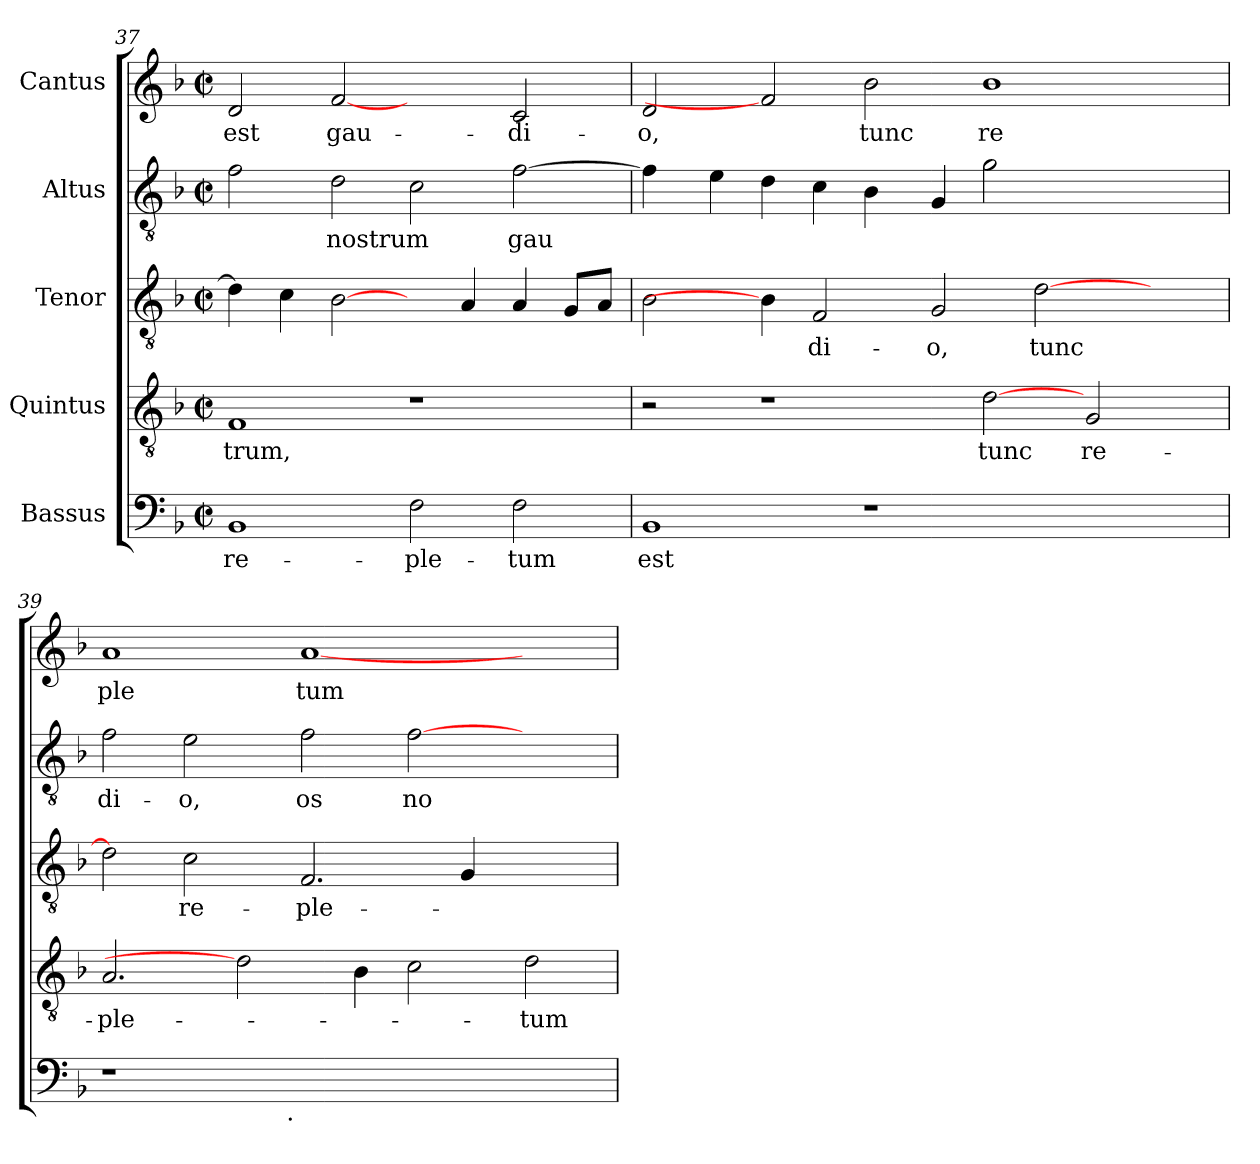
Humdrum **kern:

**kern	**text	**kern	**text	**kern	**text	**kern	**text	**kern	**text
*part5	*part5	*part4	*part4	*part3	*part3	*part2	*part2	*part1	*part1
*staff5	*staff5	*staff4	*staff4	*staff3	*staff3	*staff2	*staff2	*staff1	*staff1
*I"Bassus	*	*I"Quintus	*	*I"Tenor	*	*I"Altus	*	*I"Cantus	*
*clefF4	*	*clefGv2	*	*clefGv2	*	*clefGv2	*	*clefG2	*
*k[b-]	*	*k[b-]	*	*k[b-]	*	*k[b-]	*	*k[b-]	*
*F:	*	*F:	*	*F:	*	*F:	*	*F:	*
*M2/2	*	*M2/2	*	*M2/2	*	*M2/2	*	*M2/2	*
*met(c|)	*	*met(c|)	*	*met(c|)	*	*met(c|)	*	*met(c|)	*
=37	=37	=37	=37	=37	=37	=37	=37	=37	=37
!	!LO:LY:b:cj	!	!LO:LY:b:cj	!	!	!	!	!	!LO:LY:b:cj
1BB-	re-	1F	trum,	4d\]	.	2f\	.	2d/	est
.	.	.	.	4c\	.	.	.	.	.
!	!	!	!	!	!	!	!LO:LY:b	!	!LO:LY:b:cj
.	.	.	.	[2B-\	.	2d\	nostrum	[2f	gau-
!	!LO:LY:b:cj	!	!	!	!	!	!	!	!
2F\	-ple-	1r	.	4ryy	.	2c\	.	2ryy	.
.	.	.	.	4A/	.	.	.	.	.
!	!LO:LY:b:cj	!	!	!	!	!	!LO:LY:b	!	!LO:LY:b:cj
2F\	-tum	.	.	4A/	.	[>2f\	gau	2c/	-di-
.	.	.	.	8G/L	.	.	.	.	.
.	.	.	.	8A/J	.	.	.	.	.
!!LO:PB:g=z
=38	=38	=38	=38	=38	=38	=38	=38	=38	=38
!	!LO:LY:b:cj	!	!	!	!	!	!	!	!LO:LY:b:cj
*	*	*^	*	*	*	*	*	*	*
1BB-	est	2r	16.ryy	.	2B-\	.	4f\]	.	2d/	-o,
.	.	.	1ryy	.	.	.	.	.	.	.
.	.	.	.	.	.	.	4e\	.	.	.
.	.	1r	.	.	4B-\]	.	4d\	.	2f]	.
!	!	!	!	!	!	!LO:LY:b:cj	!	!	!	!
.	.	.	.	.	2F/	-di-	4c\	.	.	.
!	!	!	!	!	!	!	!	!	!	!LO:LY:b:cj
1r	.	.	.	.	.	.	4B-\	.	2b-\	tunc
.	.	.	1ryy	.	.	.	.	.	.	.
!	!	!	!	!	!	!LO:LY:b:cj	!	!	!	!
.	.	.	.	.	2G/	-o,	4G/	.	.	.
!	!	!	!	!LO:LY:b:cj	!	!	!	!	!	!LO:LY:b:cj
.	.	[2d	.	tunc	.	.	2g\	.	1b-	re
!	!	!	!	!	!	!LO:LY:b	!	!	!	!
.	.	.	.	.	[>2d\	tunc	.	.	.	.
!	!	!	!	!LO:LY:b:cj	!	!	!	!	!	!
2ryy	.	2G/	.	re-	.	.	2ryy	.	.	.
.	.	.	4ryy	.	.	.	.	.	.	.
.	.	.	.	.	4ryy	.	.	.	.	.
.	.	.	8ryy	.	.	.	.	.	.	.
.	.	.	32ryy	.	.	.	.	.	.	.
=39	=39	=39	=39	=39	=39	=39	=39	=39	=39	=39
!	!	!	!	!LO:LY:b	!	!	!	!LO:LY:b:cj	!	!LO:LY:b:cj
*^	*	*v	*v	*	*	*	*	*	*	*
1r	2ryy	.	2.A/	-ple-	2d\]	.	2f\	di-	1a	ple
!	!	!	!	!	!	!LO:LY:b:cj	!	!LO:LY:b:cj	!	!
.	4...ryy	.	.	.	2c\	re-	2e\	-o,	.	.
.	.	.	2d]	.	.	.	.	.	.	.
!	!LO:TX:b:t=.	!	!	!	!	!	!	!	!	!
.	1ryy	.	.	.	.	.	.	.	.	.
!	!	!	!	!	!	!LO:LY:b	!	!LO:LY:b:cj	!	!LO:LY:b
1.ryy	.	.	.	.	2.F/	-ple-	2f\	os	[<1a	tum
.	.	.	4B-\	.	.	.	.	.	.	.
!	!	!	!	!	!	!	!	!LO:LY:b:cj	!	!
.	.	.	2c\	.	.	.	[>2f\	no-	.	.
.	.	.	.	.	4G/	.	.	.	.	.
.	2ryy	.	.	.	.	.	.	.	.	.
!	!	!	!	!LO:LY:b:cj	!	!	!	!	!	!
.	.	.	2d\	-tum	2ryy	.	2ryy	.	2ryy	.
.	32ryy	.	.	.	.	.	.	.	.	.
*v	*v	*	*	*	*	*	*	*	*	*
=	=	=	=	=	=	=	=	=	=
*-	*-	*-	*-	*-	*-	*-	*-	*-	*-
